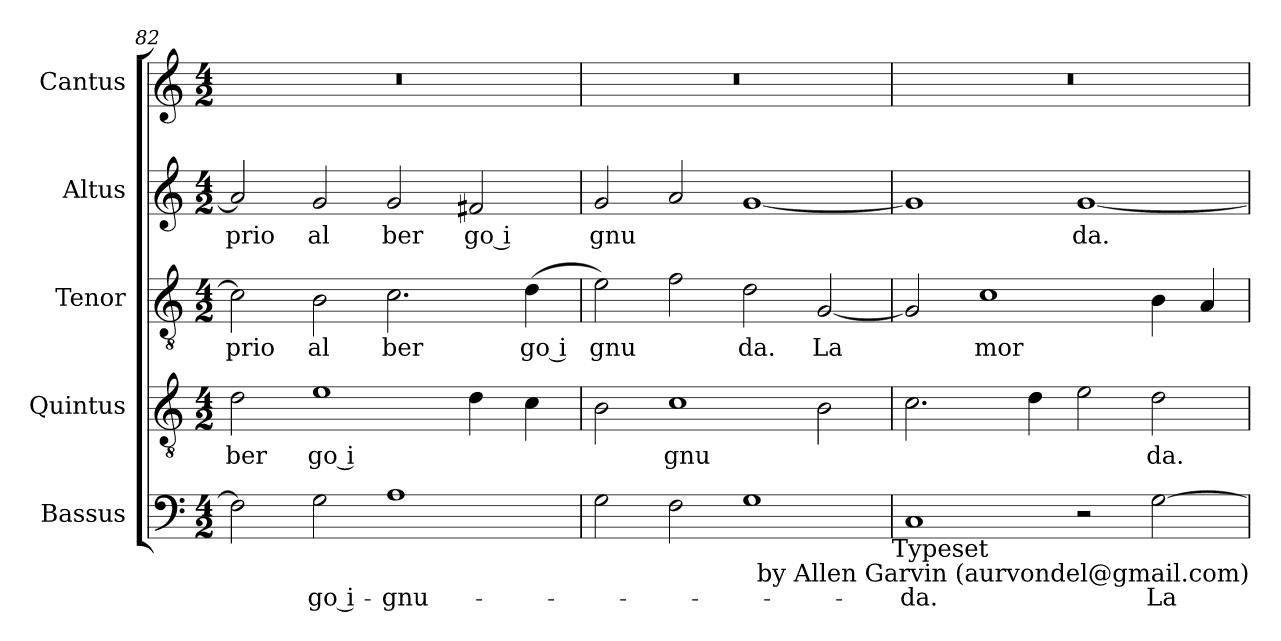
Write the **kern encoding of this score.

**kern	**text	**kern	**text	**kern	**text	**kern	**text	**kern
*part5	*part5	*part4	*part4	*part3	*part3	*part2	*part2	*part1
*staff5	*staff5	*staff4	*staff4	*staff3	*staff3	*staff2	*staff2	*staff1
*I"Bassus	*	*I"Quintus	*	*I"Tenor	*	*I"Altus	*	*I"Cantus
*I'Bassus	*	*I'Quintus	*	*I'Tenor	*	*I'Altus	*	*I'Cantus
!!LO:LB:g=z
*clefF4	*	*clefGv2	*	*clefGv2	*	*clefG2	*	*clefG2
*M4/2	*	*M4/2	*	*M4/2	*	*M4/2	*	*M4/2
=82	=82	=82	=82	=82	=82	=82	=82	=82
!	!	!	!LO:LY:b:cj	!	!LO:LY:b	!	!LO:LY:b	!
*^	*	*	*	*	*	*	*	*
2F\]	64ryy	.	2d\	ber	2c\]	-prio	2a/]	-prio	0r
.	1ryy	.	.	.	.	.	.	.	.
!	!	!LO:LY:b:rj	!	!LO:LY:b:cj	!	!LO:LY:b	!	!LO:LY:b	!
2G\	.	go i-	1e	go i	2B\	al	2g/	al	.
!	!	!LO:LY:b	!	!	!	!LO:LY:b:cj	!	!LO:LY:b:cj	!
1A	.	-gnu-	.	.	2.c\	ber	2g/	ber	.
.	2ryy	.	.	.	.	.	.	.	.
!	!	!	!	!	!	!	!	!LO:LY:b:rj	!
.	.	.	4d\	.	.	.	2f#X/	go i	.
.	4ryy	.	.	.	.	.	.	.	.
!	!	!	!	!	!	!LO:LY:b:rj	!	!	!
.	.	.	4c\	.	(<4d\	go i	.	.	.
.	8...ryy	.	.	.	.	.	.	.	.
=83	=83	=83	=83	=83	=83	=83	=83	=83	=83
!	!	!	!	!	!	!LO:LY:b	!	!LO:LY:b	!
*v	*v	*	*	*	*	*	*	*	*
2G\	.	2B\	.	2e\)	gnu	2g/	gnu	0r
!	!	!	!LO:LY:b	!	!	!	!	!
2F\	.	1c	gnu	2f\	.	2a/	.	.
!	!	!	!	!	!LO:LY:b:cj	!	!	!
1G	.	.	.	2d\	da.	[<1g	.	.
!	!	!	!	!	!LO:LY:b	!	!	!
.	.	2B\	.	[<2G/	La	.	.	.
!LO:TX:b:t=Typeset	!	!	!	!	!	!	!	!
=84	=84	=84	=84	=84	=84	=84	=84	=84
!	!LO:LY:b:cj	!	!	!	!	!	!	!
1C	-da.	2.c\	.	2G/]	.	1g]	.	0r
!	!	!	!	!	!LO:LY:b	!	!	!
.	.	.	.	1c	mor	.	.	.
.	.	4d\	.	.	.	.	.	.
!	!	!	!	!	!	!	!LO:LY:b:cj	!
2r	.	2e\	.	.	.	[<1g	da.	.
!	!LO:LY:b	!	!LO:LY:b:cj	!	!	!	!	!
[>2G\	La	2d\	da.	4B\	.	.	.	.
.	.	.	.	4A/	.	.	.	.
!LO:TX:b:t=by Allen Garvin (aurvondel@gmail.com)	!	!	!	!	!	!	!	!
=	=	=	=	=	=	=	=	=
*-	*-	*-	*-	*-	*-	*-	*-	*-
